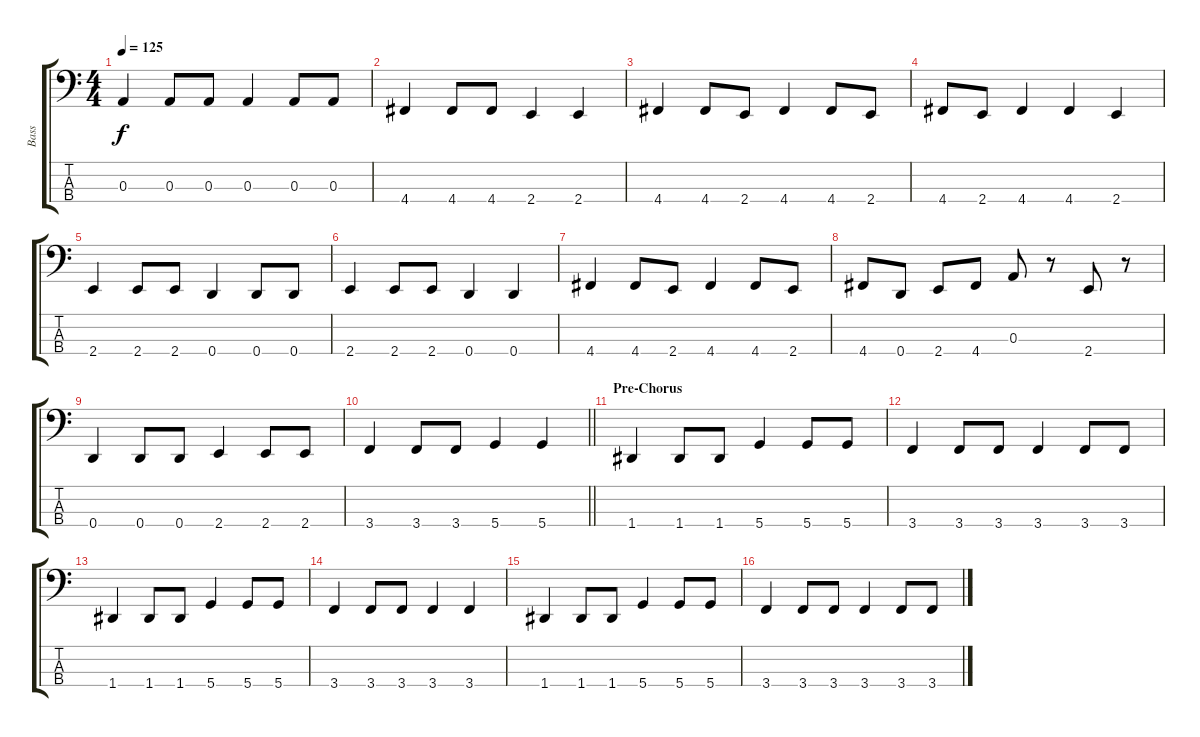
\track ("Bass" "Bass") {instrument electricbasspick}
\staff {score tabs}
\tuning (G2 D2 A1 D1) {hide}
\ts (4 4)
\tempo 125
\clef f4
\ks c
0.3.4{dy f} 0.3.8 0.3.8 0.3.4 0.3.8 0.3.8 |
4.4.4 4.4.8 4.4.8 2.4.4 2.4.4 |
4.4.4 4.4.8 2.4.8 4.4.4 4.4.8 2.4.8 |
4.4.8 2.4.8 4.4.4 4.4.4 2.4.4 |
2.4.4 2.4.8 2.4.8 0.4.4 0.4.8 0.4.8 |
2.4.4 2.4.8 2.4.8 0.4.4 0.4.4 |
4.4.4 4.4.8 2.4.8 4.4.4 4.4.8 2.4.8 |
4.4.8 0.4.8 2.4.8 4.4.8 0.3.8 r.8 2.4.8 r.8 |
0.4.4 0.4.8 0.4.8 2.4.4 2.4.8 2.4.8 |
\barLineRight lightlight
3.4.4 3.4.8 3.4.8 5.4.4 5.4.4 |
\section ("" "Pre-Chorus")
1.4.4 1.4.8 1.4.8 5.4.4 5.4.8 5.4.8 |
3.4.4 3.4.8 3.4.8 3.4.4 3.4.8 3.4.8 |
1.4.4 1.4.8 1.4.8 5.4.4 5.4.8 5.4.8 |
3.4.4 3.4.8 3.4.8 3.4.4 3.4.4 |
1.4.4 1.4.8 1.4.8 5.4.4 5.4.8 5.4.8 |
3.4.4 3.4.8 3.4.8 3.4.4 3.4.8 3.4.8
